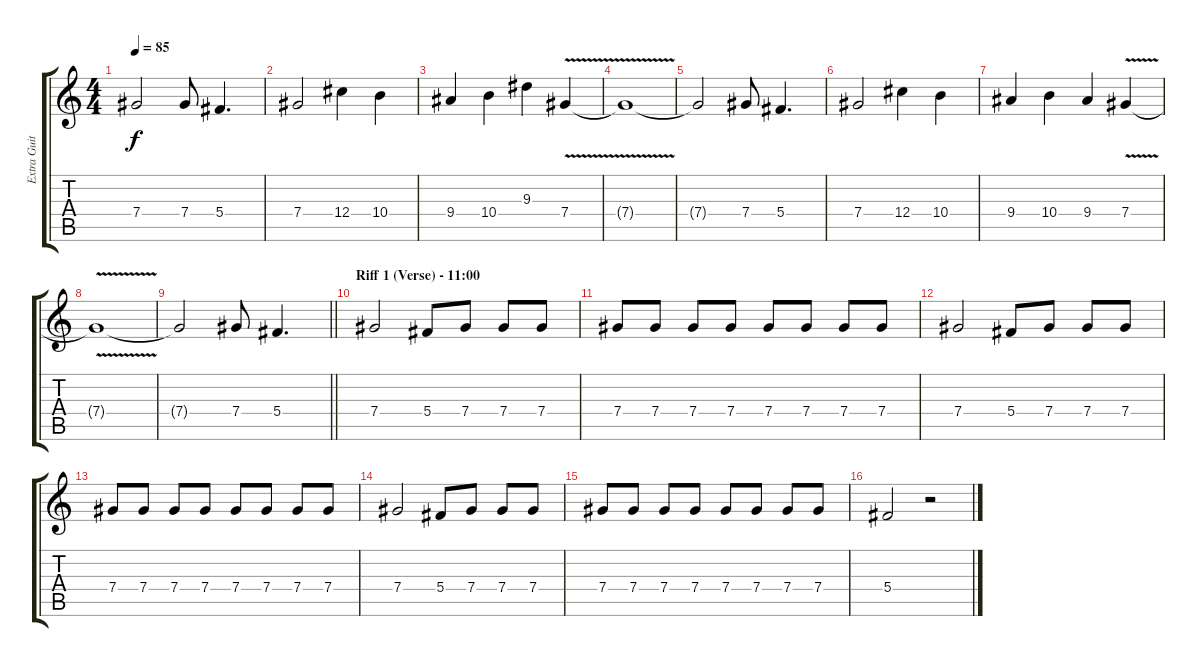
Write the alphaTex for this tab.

\track ("Extra Guitar" "Extra Guit") {instrument overdrivenguitar bank 255}
\staff {score tabs}
\tuning (Eb4 Bb3 Gb3 Db3 Ab2 Eb2) {hide}
\ts (4 4)
\tempo 85
\clef g2
\ks c
7.4{t}.2{dy f} 7.4.8 5.4.4{d} |
7.4.2 12.4.4 10.4.4 |
9.4.4 10.4.4 9.3.4 7.4{v}.4 |
7.4{t}.1 |
7.4{t}.2 7.4.8 5.4.4{d} |
7.4.2 12.4.4 10.4.4 |
9.4.4 10.4.4 9.4.4 7.4{v}.4 |
7.4{t}.1 |
\barLineRight lightlight
7.4{t}.2 7.4.8 5.4.4{d} |
\section ("" "Riff 1 (Verse) - 11:00")
7.4.2 5.4.8 7.4.8 7.4.8 7.4.8 |
7.4.8 7.4.8 7.4.8 7.4.8 7.4.8 7.4.8 7.4.8 7.4.8 |
7.4.2 5.4.8 7.4.8 7.4.8 7.4.8 |
7.4.8 7.4.8 7.4.8 7.4.8 7.4.8 7.4.8 7.4.8 7.4.8 |
7.4.2 5.4.8 7.4.8 7.4.8 7.4.8 |
7.4.8 7.4.8 7.4.8 7.4.8 7.4.8 7.4.8 7.4.8 7.4.8 |
5.4.2 r.2
